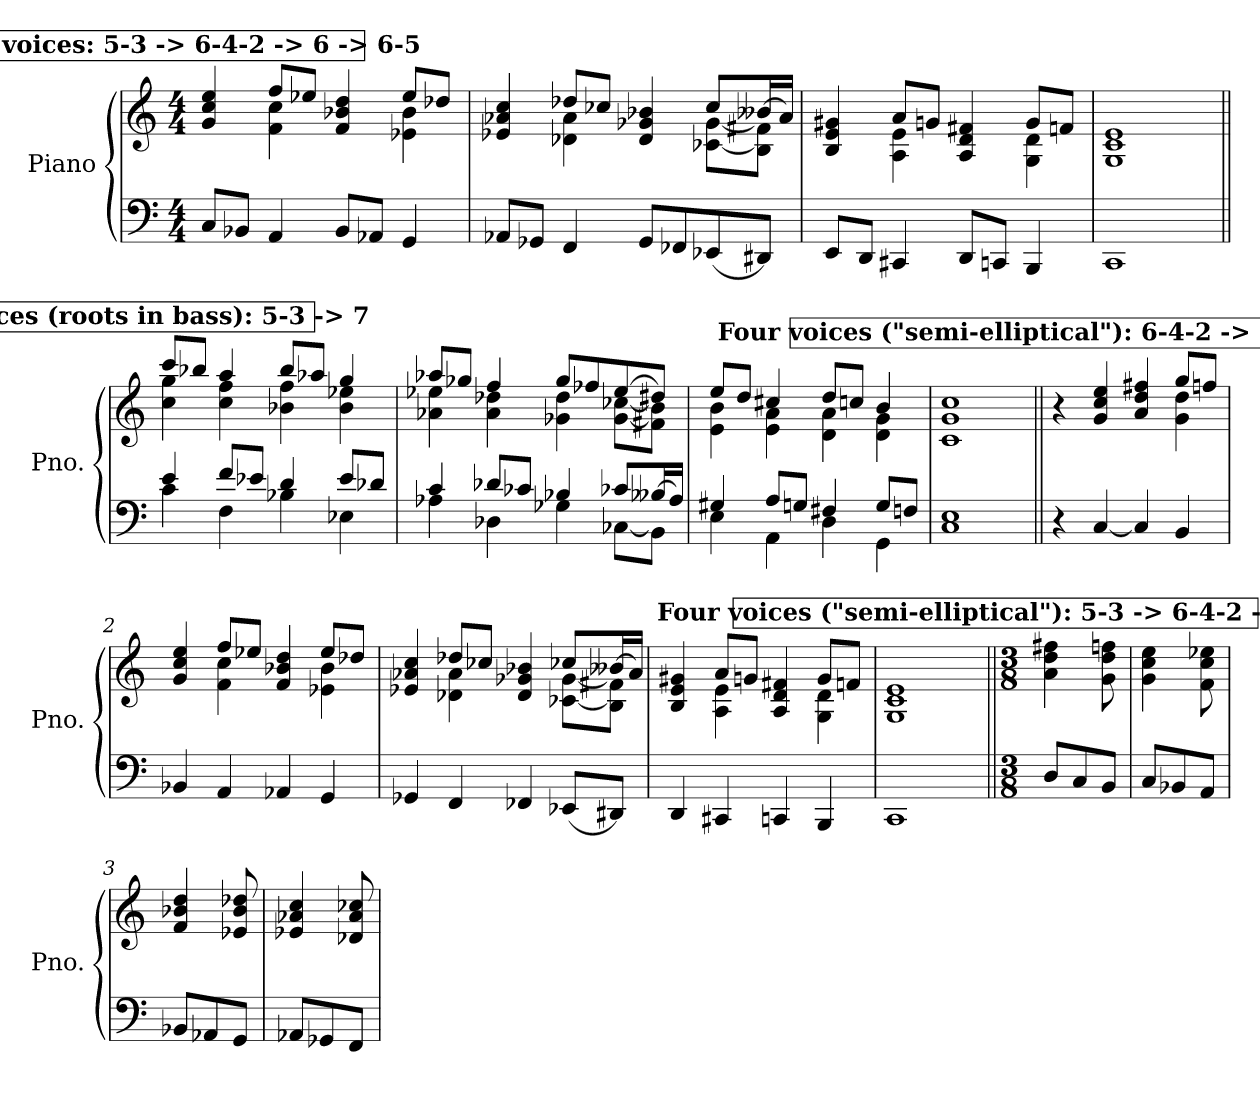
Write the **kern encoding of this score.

**kern	**kern
*part1	*part1
*staff2	*staff1
*I"Piano	*
*I'Pno.	*
*clefF4	*clefG2
*k[]	*k[]
*M4/4	*M4/4
*MM80	*MM80
!!LO:REH:place=s1:a:B:fs=14:t=Four voices&colon; 5-3 -> 6-4-2 -> 6 -> 6-5
=1	=1
*	*^
8C/L	4g/ 4cc/ 4ee/	4ryy
8BB-X/J	.	.
4AA/	8ff/L	4f\ 4cc\
.	8ee-X/J	.
8BB-/L	4f/ 4b-X/ 4dd/	4ryy
8AA-X/J	.	.
4GG/	8ee-/L	4e-X\ 4b-\
.	8dd-X/J	.
=2	=2	=2
8AA-X/L	4e-X/ 4a-X/ 4cc/	4ryy
8GG-X/J	.	.
4FF/	8dd-X/L	4d-X\ 4a-\
.	8cc-X/J	.
8GG-/L	4d-/ 4g-X/ 4b-X/	4ryy
8FF-X/	.	.
[8EE-X/	8cc-/L	[8c-X\ [8g-\L
8DD#X/J]	[16b--X/L	8Bn\] 8f#X\]J
.	16an/JJ]	.
=3	=3	=3
8EE/L	4B/ 4e/ 4g#X/	4ryy
8DD/J	.	.
4CC#X/	8a/L	4A\ 4e\
.	8gn/J	.
8DD/L	4A/ 4d/ 4f#X/	4ryy
8CCn/J	.	.
4BBB/	8g/L	4G\ 4d\
.	8fn/J	.
*	*v	*v
=4	=4
1CC	1G 1c 1e
!!LO:LB:g=z
!!LO:REH:place=s1:a:B:fs=14:t=Five voices (roots in bass)&colon; 5-3 -> 7
=1||	=1||
*^	*^
4e/	4c\	8ccc/L	4cc\ 4gg\
.	.	8bb-X/J	.
8f/L	4F\	4aa/	4cc\ 4ff\
8e-X/J	.	.	.
4d/	4B-X\	8bb-/L	4b-X\ 4ff\
.	.	8aa-X/J	.
8e-/L	4E-X\	4gg/	4b-\ 4ee-X\
8d-X/J	.	.	.
=2	=2	=2	=2
4c/	4A-X\	8aa-X/L	4a-X\ 4ee-X\
.	.	8gg-X/J	.
8d-X/L	4D-X\	4ff/	4a-\ 4dd-X\
8c-X/J	.	.	.
4B-X/	4G-X\	8gg-/L	4g-X\ 4dd-\
.	.	8ff-X/	.
8c-X/L	[8C-X\L	[8ee-/	[8g-\ [8cc-X\L
[16B--X/L	8BBn\J]	8dd#X/J]	8f#X\] 8bn\]J
16An/JJ]	.	.	.
=3	=3	=3	=3
4G#X/	4E\	8ee/L	4e\ 4b\
.	.	8dd/J	.
8A/L	4AA\	4cc#X/	4e\ 4a\
8Gn/J	.	.	.
4F#X/	4D\	8dd/L	4d\ 4a\
.	.	8ccn/J	.
8G/L	4GG\	4b/	4d\ 4g\
8Fn/J	.	.	.
*	*	*v	*v
=4	=4	=4
1E	1C	1c 1g 1cc
*v	*v	*
!!LO:LB:g=z
!!LO:REH:place=s1:a:B:fs=14:t=Four voices ("semi-elliptical")&colon; 6-4-2 -> 6 -> 6-5
=1||	=1||
*	*^
4r	4r	2.ryy
[4C/	4g/ 4cc/ 4ee/	.
4C/]	4a/ 4dd/ 4ff#X/	.
4BB/	8gg/L	4g\ 4dd\
.	8ffn/J	.
=2	=2	=2
4BB-X/	4g/ 4cc/ 4ee/	4ryy
4AA/	8ff/L	4f\ 4cc\
.	8ee-X/J	.
4AA-X/	4f/ 4b-X/ 4dd/	4ryy
4GG/	8ee-/L	4e-X\ 4b-\
.	8dd-X/J	.
=3	=3	=3
4GG-X/	4e-X/ 4a-X/ 4cc/	4ryy
4FF/	8dd-X/L	4d-X\ 4a-\
.	8cc-X/J	.
4FF-X/	4d-/ 4g-X/ 4b-X/	4ryy
[8EE-X/L	8cc-X/L	[8c-X\ [8g-\L
8DD#X/J]	[16b--X/L	8Bn\] 8f#X\]J
.	16an/JJ]	.
=4	=4	=4
4DD/	4B/ 4e/ 4g#X/	4ryy
4CC#X/	8a/L	4A\ 4e\
.	8gn/J	.
4CCn/	4A/ 4d/ 4f#X/	4ryy
4BBB/	8g/L	4G\ 4d\
.	8fn/J	.
*	*v	*v
=5	=5
1CC	1G 1c 1e
!!LO:LB:g=z
!!LO:REH:place=s1:a:B:fs=14:t=Four voices ("semi-elliptical")&colon; 5-3 -> 6-4-2 -> 6-5
=1||	=1||
*M3/8	*M3/8
8D/L	4a\ 4dd\ 4ff#X\
8C/	.
8BB/J	8g\ 8dd\ 8ffn\
=2	=2
8C/L	4g\ 4cc\ 4ee\
8BB-X/	.
8AA/J	8f\ 8cc\ 8ee-X\
=3	=3
8BB-X/L	4f/ 4b-X/ 4dd/
8AA-X/	.
8GG/J	8e-X/ 8b-/ 8dd-X/
=4	=4
8AA-X/L	4e-X/ 4a-X/ 4cc/
8GG-X/	.
8FF/J	8d-X/ 8a-/ 8cc-X/
=	=
*-	*-
